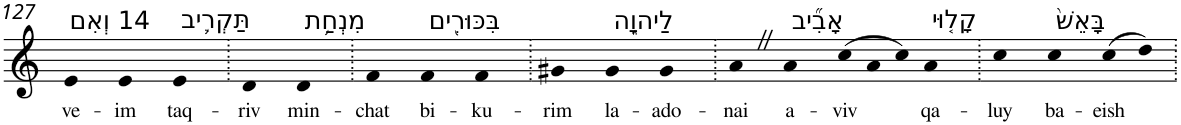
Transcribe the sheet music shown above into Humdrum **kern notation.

**kern	**text
*part1	*part1
*staff1	*staff1
*I"Piano	*
*I'Pno	*
!!LO:PB:g=z
*clefG2	*
*k[]	*
=127	=127
!LO:TX:a:t=14 וְאִם	!
!	!LO:LY:b
4e	ve-
!	!LO:LY:b
4e	-im
!LO:TX:a:t=תַּקְרִ֛יב	!
!	!LO:LY:b
4e	taq-
=128.	=128.
!	!LO:LY:b
4d	-riv
!LO:TX:a:t=מִנְחַ֥ת	!
!	!LO:LY:b
4d	min-
=129.	=129.
!	!LO:LY:b
4f	-chat
!LO:TX:a:t=בִּכּוּרִ֖ים	!
!	!LO:LY:b
4f	bi-
!	!LO:LY:b
4f	-ku-
=130.	=130.
!	!LO:LY:b
4g#X	-rim
!LO:TX:a:t=לַיהוָ֑ה	!
!	!LO:LY:b
4g#	la-
!	!LO:LY:b
4g#	-ado-
=131.	=131.
!	!LO:LY:b
4aZ	-nai
!LO:TX:a:t=אָבִ֞יב	!
!	!LO:LY:b
4a	a-
*Xtuplet	*
!	!LO:LY:b
(>12cc	-viv
12a	.
12cc)	.
!LO:TX:a:t=קָל֤וּי	!
!	!LO:LY:b
4a	qa-
=132.	=132.
!	!LO:LY:b
4cc	-luy
!LO:TX:a:t=בָּאֵשׁ֙	!
!	!LO:LY:b
4cc	ba-
!	!LO:LY:b
(>8cc	-eish
8dd)	.
=.	=.
*-	*-
